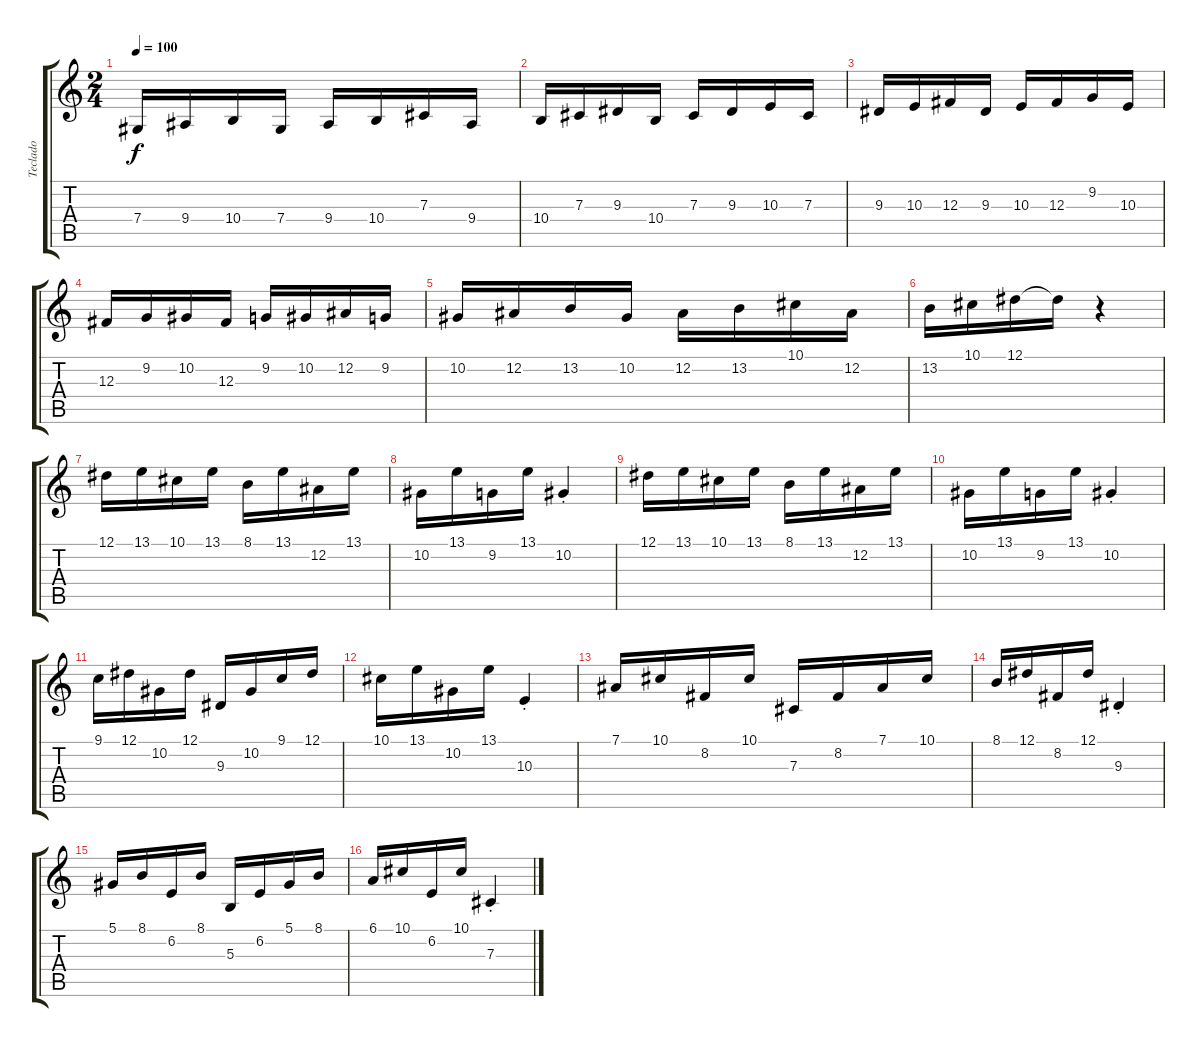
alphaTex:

\track ("Teclado" "Teclado") {instrument harpsichord}
\staff {score tabs}
\tuning (Eb4 Bb3 Gb3 Db3 Ab2 Eb2) {hide}
\ts (2 4)
\tempo 100
\clef g2
\ks c
7.4.16{dy f} 9.4.16 10.4.16 7.4.16 9.4.16 10.4.16 7.3.16 9.4.16 |
10.4.16 7.3.16 9.3.16 10.4.16 7.3.16 9.3.16 10.3.16 7.3.16 |
9.3.16 10.3.16 12.3.16 9.3.16 10.3.16 12.3.16 9.2.16 10.3.16 |
12.3.16 9.2.16 10.2.16 12.3.16 9.2.16 10.2.16 12.2.16 9.2.16 |
10.2.16 12.2.16 13.2.16 10.2.16 12.2.16 13.2.16 10.1.16 12.2.16 |
13.2.16 10.1.16 12.1.16 12.1{t}.16 r.4 |
12.1.16 13.1.16 10.1.16 13.1.16 8.1.16 13.1.16 12.2.16 13.1.16 |
10.2.16 13.1.16 9.2.16 13.1.16 10.2{st}.4 |
12.1.16 13.1.16 10.1.16 13.1.16 8.1.16 13.1.16 12.2.16 13.1.16 |
10.2.16 13.1.16 9.2.16 13.1.16 10.2{st}.4 |
9.1.16 12.1.16 10.2.16 12.1.16 9.3.16 10.2.16 9.1.16 12.1.16 |
10.1.16 13.1.16 10.2.16 13.1.16 10.3{st}.4 |
7.1.16 10.1.16 8.2.16 10.1.16 7.3.16 8.2.16 7.1.16 10.1.16 |
8.1.16 12.1.16 8.2.16 12.1.16 9.3{st}.4 |
5.1.16 8.1.16 6.2.16 8.1.16 5.3.16 6.2.16 5.1.16 8.1.16 |
6.1.16 10.1.16 6.2.16 10.1.16 7.3{st}.4
